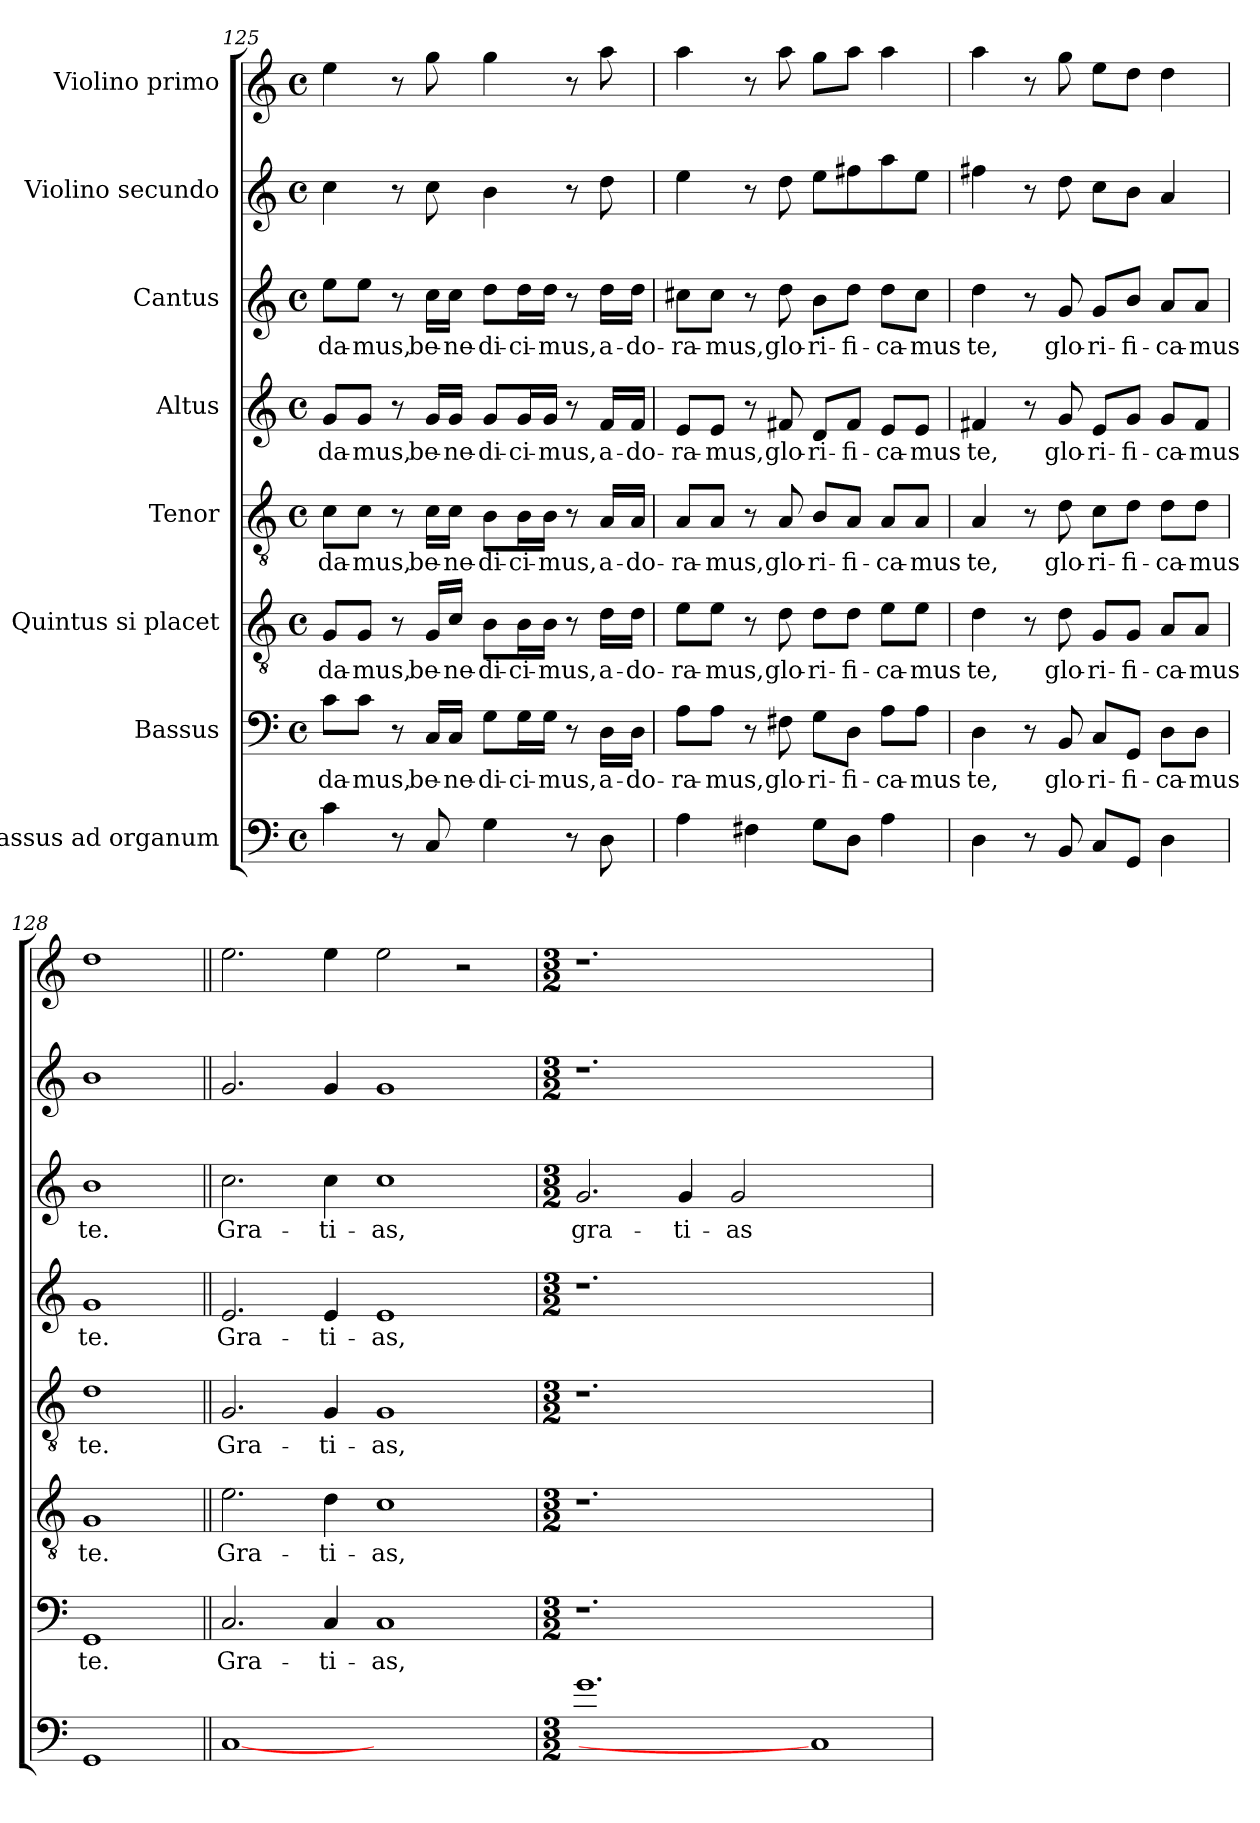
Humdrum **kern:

**kern	**kern	**text	**kern	**text	**kern	**text	**kern	**text	**kern	**text	**kern	**kern
*part8	*part7	*part7	*part6	*part6	*part5	*part5	*part4	*part4	*part3	*part3	*part2	*part1
*staff8	*staff7	*staff7	*staff6	*staff6	*staff5	*staff5	*staff4	*staff4	*staff3	*staff3	*staff2	*staff1
*I"Bassus ad organum	*I"Bassus	*	*I"Quintus si placet	*	*I"Tenor	*	*I"Altus	*	*I"Cantus	*	*I"Violino secundo	*I"Violino primo
!!LO:PB:g=z
*clefF4	*clefF4	*	*clefGv2	*	*clefGv2	*	*clefG2	*	*clefG2	*	*clefG2	*clefG2
*k[]	*k[]	*	*k[]	*	*k[]	*	*k[]	*	*k[]	*	*k[]	*k[]
*C:	*C:	*	*C:	*	*C:	*	*C:	*	*C:	*	*C:	*C:
*M4/4	*M4/4	*	*M4/4	*	*M4/4	*	*M4/4	*	*M4/4	*	*M4/4	*M4/4
*met(c)	*met(c)	*	*met(c)	*	*met(c)	*	*met(c)	*	*met(c)	*	*met(c)	*met(c)
=125	=125	=125	=125	=125	=125	=125	=125	=125	=125	=125	=125	=125
!	!	!LO:LY:b	!	!LO:LY:b	!	!LO:LY:b	!	!LO:LY:b	!	!LO:LY:b	!	!
4c\	8c\L	-da-	8G/L	-da-	8c\L	-da-	8g/L	-da-	8ee\L	-da-	4cc\	4ee\
!	!	!LO:LY:b	!	!LO:LY:b	!	!LO:LY:b	!	!LO:LY:b	!	!LO:LY:b	!	!
.	8c\J	-mus,	8G/J	-mus,	8c\J	-mus,	8g/J	-mus,	8ee\J	-mus,	.	.
8r	8r	.	8r	.	8r	.	8r	.	8r	.	8r	8r
!	!	!LO:LY:b	!	!LO:LY:b	!	!LO:LY:b	!	!LO:LY:b	!	!LO:LY:b	!	!
8C/	16C/LL	be-	16G/LL	be-	16c\LL	be-	16g/LL	be-	16cc\LL	be-	8cc\	8gg\
!	!	!LO:LY:b	!	!LO:LY:b	!	!LO:LY:b	!	!LO:LY:b	!	!LO:LY:b	!	!
.	16C/JJ	-ne-	16c/JJ	-ne-	16c\JJ	-ne-	16g/JJ	-ne-	16cc\JJ	-ne-	.	.
!	!	!LO:LY:b	!	!LO:LY:b	!	!LO:LY:b	!	!LO:LY:b	!	!LO:LY:b	!	!
4G\	8G\L	-di-	8B\L	-di-	8B\L	-di-	8g/L	-di-	8dd\L	-di-	4b\	4gg\
!	!	!LO:LY:b	!	!LO:LY:b	!	!LO:LY:b	!	!LO:LY:b	!	!LO:LY:b	!	!
.	16G\L	-ci-	16B\L	-ci-	16B\L	-ci-	16g/L	-ci-	16dd\L	-ci-	.	.
!	!	!LO:LY:b	!	!LO:LY:b	!	!LO:LY:b	!	!LO:LY:b	!	!LO:LY:b	!	!
.	16G\JJ	-mus,	16B\JJ	-mus,	16B\JJ	-mus,	16g/JJ	-mus,	16dd\JJ	-mus,	.	.
8r	8r	.	8r	.	8r	.	8r	.	8r	.	8r	8r
!	!	!LO:LY:b	!	!LO:LY:b	!	!LO:LY:b	!	!LO:LY:b	!	!LO:LY:b	!	!
8D\	16D\LL	a-	16d\LL	a-	16A/LL	a-	16f/LL	a-	16dd\LL	a-	8dd\	8aa\
!	!	!LO:LY:b	!	!LO:LY:b	!	!LO:LY:b	!	!LO:LY:b	!	!LO:LY:b	!	!
.	16D\JJ	-do-	16d\JJ	-do-	16A/JJ	-do-	16f/JJ	-do-	16dd\JJ	-do-	.	.
=126	=126	=126	=126	=126	=126	=126	=126	=126	=126	=126	=126	=126
!	!	!LO:LY:b	!	!LO:LY:b	!	!LO:LY:b	!	!LO:LY:b	!	!LO:LY:b	!	!
4A\	8A\L	-ra-	8e\L	-ra-	8A/L	-ra-	8e/L	-ra-	8cc#X\L	-ra-	4ee\	4aa\
!	!	!LO:LY:b	!	!LO:LY:b	!	!LO:LY:b	!	!LO:LY:b	!	!LO:LY:b	!	!
.	8A\J	-mus,	8e\J	-mus,	8A/J	-mus,	8e/J	-mus,	8cc#\J	-mus,	.	.
4F#X\	8r	.	8r	.	8r	.	8r	.	8r	.	8r	8r
!	!	!LO:LY:b	!	!LO:LY:b	!	!LO:LY:b	!	!LO:LY:b	!	!LO:LY:b	!	!
.	8F#X\	glo-	8d\	glo-	8A/	glo-	8f#X/	glo-	8dd\	glo-	8dd\	8aa\
!	!	!LO:LY:b	!	!LO:LY:b	!	!LO:LY:b	!	!LO:LY:b	!	!LO:LY:b	!	!
8G\L	8G\L	-ri-	8d\L	-ri-	8B/L	-ri-	8d/L	-ri-	8b\L	-ri-	8ee\L	8gg\L
!	!	!LO:LY:b	!	!LO:LY:b	!	!LO:LY:b	!	!LO:LY:b	!	!LO:LY:b	!	!
8D\J	8D\J	-fi-	8d\J	-fi-	8A/J	-fi-	8f#/J	-fi-	8dd\J	-fi-	8ff#X\	8aa\J
!	!	!LO:LY:b	!	!LO:LY:b	!	!LO:LY:b	!	!LO:LY:b	!	!LO:LY:b	!	!
4A\	8A\L	-ca-	8e\L	-ca-	8A/L	-ca-	8e/L	-ca-	8dd\L	-ca-	8aa\	4aa\
!	!	!LO:LY:b	!	!LO:LY:b	!	!LO:LY:b	!	!LO:LY:b	!	!LO:LY:b	!	!
.	8A\J	-mus	8e\J	-mus	8A/J	-mus	8e/J	-mus	8cc#\J	-mus	8ee\J	.
=127	=127	=127	=127	=127	=127	=127	=127	=127	=127	=127	=127	=127
!	!	!LO:LY:b	!	!LO:LY:b	!	!LO:LY:b	!	!LO:LY:b	!	!LO:LY:b	!	!
4D\	4D\	te,	4d\	te,	4A/	te,	4f#X/	te,	4dd\	te,	4ff#X\	4aa\
8r	8r	.	8r	.	8r	.	8r	.	8r	.	8r	8r
!	!	!LO:LY:b	!	!LO:LY:b	!	!LO:LY:b	!	!LO:LY:b	!	!LO:LY:b	!	!
8BB/	8BB/	glo-	8d\	glo-	8d\	glo-	8g/	glo-	8g/	glo-	8dd\	8gg\
!	!	!LO:LY:b	!	!LO:LY:b	!	!LO:LY:b	!	!LO:LY:b	!	!LO:LY:b	!	!
8C/L	8C/L	-ri-	8G/L	-ri-	8c\L	-ri-	8e/L	-ri-	8g/L	-ri-	8cc\L	8ee\L
!	!	!LO:LY:b	!	!LO:LY:b	!	!LO:LY:b	!	!LO:LY:b	!	!LO:LY:b	!	!
8GG/J	8GG/J	-fi-	8G/J	-fi-	8d\J	-fi-	8g/J	-fi-	8b/J	-fi-	8b\J	8dd\J
!	!	!LO:LY:b	!	!LO:LY:b	!	!LO:LY:b	!	!LO:LY:b	!	!LO:LY:b	!	!
4D\	8D\L	-ca-	8A/L	-ca-	8d\L	-ca-	8g/L	-ca-	8a/L	-ca-	4a/	4dd\
!	!	!LO:LY:b	!	!LO:LY:b	!	!LO:LY:b	!	!LO:LY:b	!	!LO:LY:b	!	!
.	8D\J	-mus	8A/J	-mus	8d\J	-mus	8f#/J	-mus	8a/J	-mus	.	.
=128	=128	=128	=128	=128	=128	=128	=128	=128	=128	=128	=128	=128
!	!	!LO:LY:b	!	!LO:LY:b	!	!LO:LY:b	!	!LO:LY:b	!	!LO:LY:b	!	!
1GG	1GG	te.	1G	te.	1d	te.	1g	te.	1b	te.	1b	1dd
!!LO:LB:g=z
=129||	=129||	=129||	=129||	=129||	=129||	=129||	=129||	=129||	=129||	=129||	=129||	=129||
!	!	!LO:LY:b	!	!LO:LY:b	!	!LO:LY:b	!	!LO:LY:b	!	!LO:LY:b	!	!
[1C	2.C/	Gra-	2.e\	Gra-	2.G/	Gra-	2.e/	Gra-	2.cc\	Gra-	2.g/	2.ee\
!	!	!LO:LY:b	!	!LO:LY:b	!	!LO:LY:b	!	!LO:LY:b	!	!LO:LY:b	!	!
.	4C/	-ti-	4d\	-ti-	4G/	-ti-	4e/	-ti-	4cc\	-ti-	4g/	4ee\
!	!	!LO:LY:b	!	!LO:LY:b	!	!LO:LY:b	!	!LO:LY:b	!	!LO:LY:b	!	!
1ryy	1C	-as,	1c	-as,	1G	-as,	1e	-as,	1cc	-as,	1g	2ee\
.	.	.	.	.	.	.	.	.	.	.	.	2r
=130	=130	=130	=130	=130	=130	=130	=130	=130	=130	=130	=130	=130
*M3/2	*M3/2	*	*M3/2	*	*M3/2	*	*M3/2	*	*M3/2	*	*M3/2	*M3/2
!	!	!	!	!	!	!	!	!	!	!LO:LY:b	!	!
1.g	1.r	.	1.r	.	1.r	.	1.r	.	2.g/	gra-	1.r	1.r
!	!	!	!	!	!	!	!	!	!	!LO:LY:b	!	!
.	.	.	.	.	.	.	.	.	4g/	-ti-	.	.
!	!	!	!	!	!	!	!	!	!	!LO:LY:b	!	!
.	.	.	.	.	.	.	.	.	2g/	-as	.	.
1C]	1ryy	.	1ryy	.	1ryy	.	1ryy	.	1ryy	.	1ryy	1ryy
=	=	=	=	=	=	=	=	=	=	=	=	=
*-	*-	*-	*-	*-	*-	*-	*-	*-	*-	*-	*-	*-
